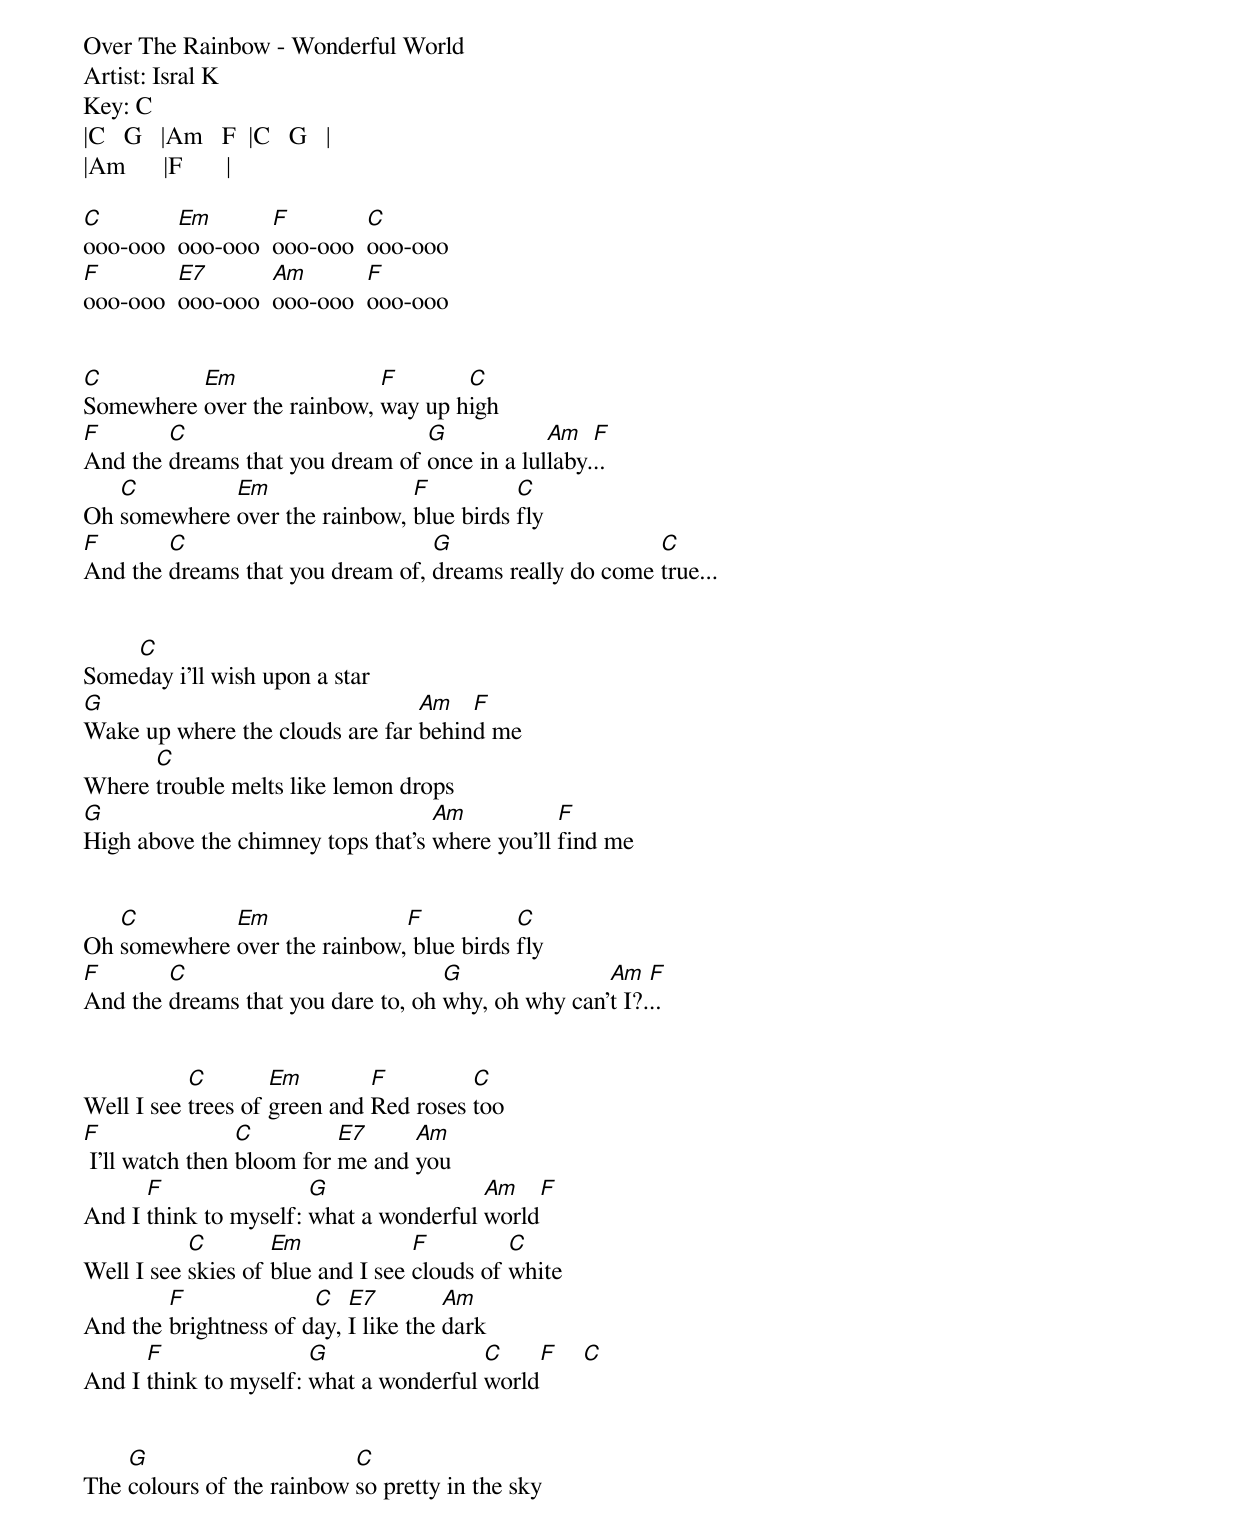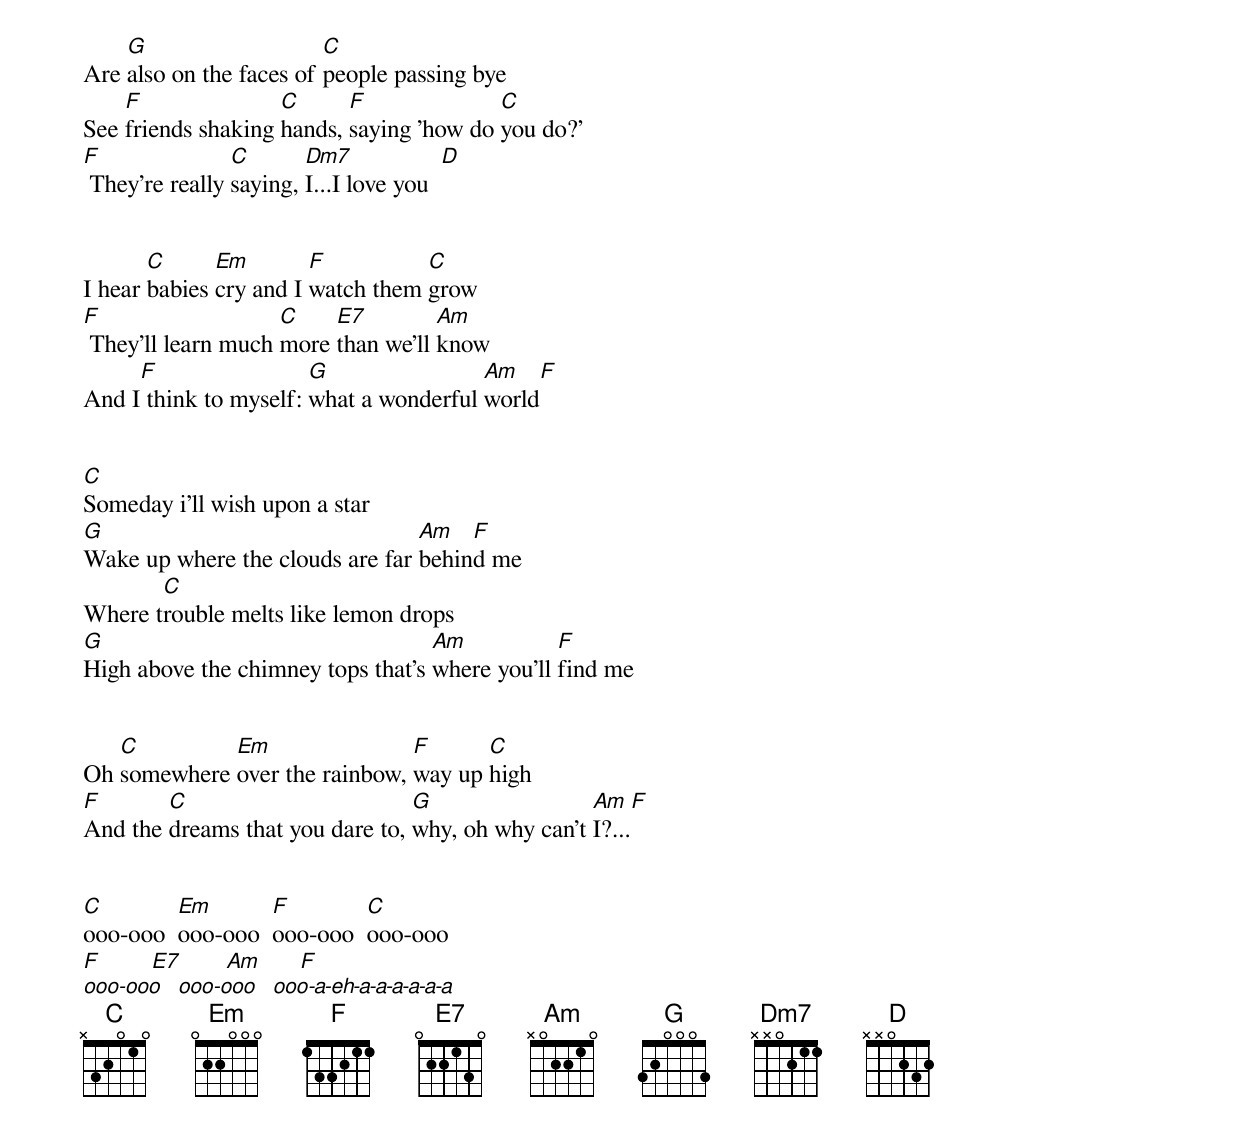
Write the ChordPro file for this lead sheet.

Over The Rainbow - Wonderful World
Artist: Isral K
Key: C
|C   G   |Am   F  |C   G   |
|Am      |F       |

[C]ooo-ooo  [Em]ooo-ooo  [F]ooo-ooo  [C]ooo-ooo
[F]ooo-ooo  [E7]ooo-ooo  [Am]ooo-ooo  [F]ooo-ooo


[C]Somewhere [Em]over the rainbow, [F]way up h[C]igh
[F]And the [C]dreams that you dream of [G]once in a lul[Am]laby.[F]..
Oh [C]somewhere [Em]over the rainbow, [F]blue birds [C]fly
[F]And the [C]dreams that you dream of, [G]dreams really do come [C]true...


Some[C]day i'll wish upon a star
[G]Wake up where the clouds are far [Am]behin[F]d me
Where [C]trouble melts like lemon drops
[G]High above the chimney tops that's [Am]where you'll [F]find me


Oh [C]somewhere [Em]over the rainbow,[F] blue birds [C]fly
[F]And the [C]dreams that you dare to, oh [G]why, oh why can'[Am]t I?.[F]..


Well I see [C]trees of [Em]green and [F]Red roses [C]too
[F] I'll watch then [C]bloom for [E7]me and [Am]you
And I [F]think to myself: [G]what a wonderful [Am]world[F]
Well I see [C]skies of [Em]blue and I see [F]clouds of [C]white
And the [F]brightness of d[C]ay, [E7]I like the [Am]dark
And I [F]think to myself: [G]what a wonderful [C]world[F]    [C]


The [G]colours of the rainbow [C]so pretty in the sky
Are [G]also on the faces of [C]people passing bye
See [F]friends shaking [C]hands, [F]saying 'how do [C]you do?'
[F] They're really [C]saying, [Dm7]I...I love you  [D]


I hear [C]babies [Em]cry and I [F]watch them [C]grow
[F] They'll learn much [C]more [E7]than we'll [Am]know
And I[F] think to myself: [G]what a wonderful [Am]world[F]


[C]Someday i'll wish upon a star
[G]Wake up where the clouds are far [Am]behin[F]d me
Where t[C]rouble melts like lemon drops
[G]High above the chimney tops that's [Am]where you'll [F]find me


Oh [C]somewhere [Em]over the rainbow, [F]way up [C]high
[F]And the [C]dreams that you dare to, [G]why, oh why can't [Am]I?...[F]


[C]ooo-ooo  [Em]ooo-ooo  [F]ooo-ooo  [C]ooo-ooo
[F]        [E7]       [Am]      [F]
[ooo-ooo]  [ooo-ooo]  [ooo-a-eh-a-a-a-a-a-a]
